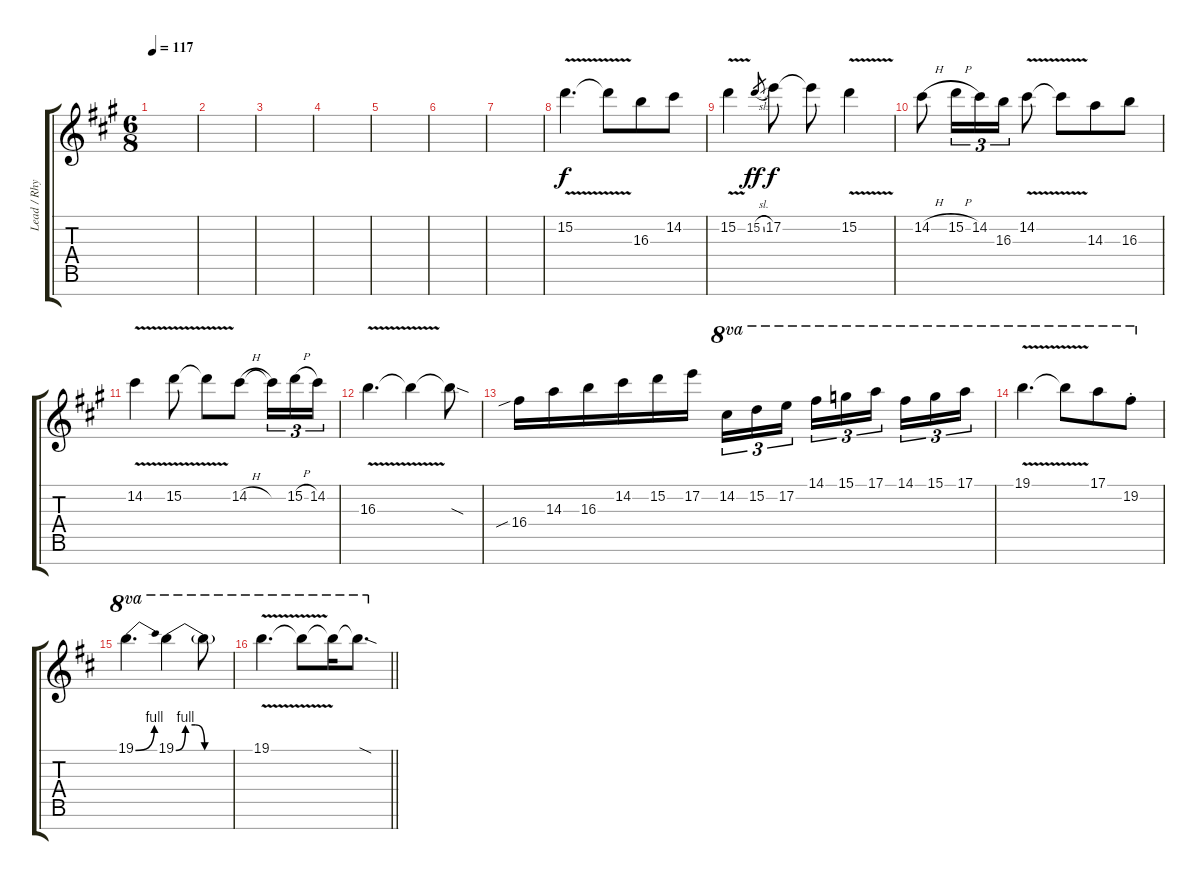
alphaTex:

\track ("Lead / Rhythm Guitar 3" "Lead / Rhy") {instrument distortionguitar}
\staff {score tabs}
\tuning (E4 B3 G3 D3 A2 E2 B1) {hide}
\ts (6 8)
\tempo 117
\clef g2
\ks a
|
|
|
|
|
|
|
15.2{v}.4{d dy f} 15.2{t}.8 16.3.8 14.2.8 |
15.2{v}.4 15.2{sl}.8{gr dy ff} 17.2.8{dy f} 17.2{t}.8 15.2{v}.4 |
14.2{h}.8 15.2{h}.16{tu (3 2)} 14.2.16{tu (3 2)} 16.3.16{tu (3 2)} 14.2{v}.8 14.2{t}.8 14.3.8 16.3.8 |
14.2{v}.4 15.2{v}.8 15.2{t}.8 14.2{h}.8 14.2{t}.16{tu (3 2)} 15.2{h}.16{tu (3 2)} 14.2.16{tu (3 2)} |
16.3{v}.4{d} 16.3{t}.4 16.3{sod t}.8 |
16.4{sib}.16 14.3.16 16.3.16 14.2.16 15.2.16 17.2.16 14.2.16{tu (3 2) ot 8va} 15.2.16{tu (3 2) ot 8va} 17.2.16{tu (3 2) ot 8va beam splitsecondary} 14.1.16{tu (3 2) ot 8va} 15.1.16{tu (3 2) ot 8va} 17.1.16{tu (3 2) ot 8va beam splitsecondary} 14.1.16{tu (3 2) ot 8va} 15.1.16{tu (3 2) ot 8va} 17.1.16{tu (3 2) ot 8va} |
19.1{v}.4{d ot 8va} 19.1{t}.8{ot 8va} 17.1.8{ot 8va} 19.2{st}.8{ot 8va} |
\ks d
19.1{be (bend 0 0 60 4)}.4{d ot 8va} 19.1{be (custom 0 0 10 4 20 4 30 0 60 0)}.4{ot 8va} 19.1{t}.8{ot 8va} |
\barLineRight lightlight
19.1{v}.4{d ot 8va} 19.1{t}.8{ot 8va} 19.1{t}.16{ot 8va} 19.1{sod t}.8{d ot 8va}
